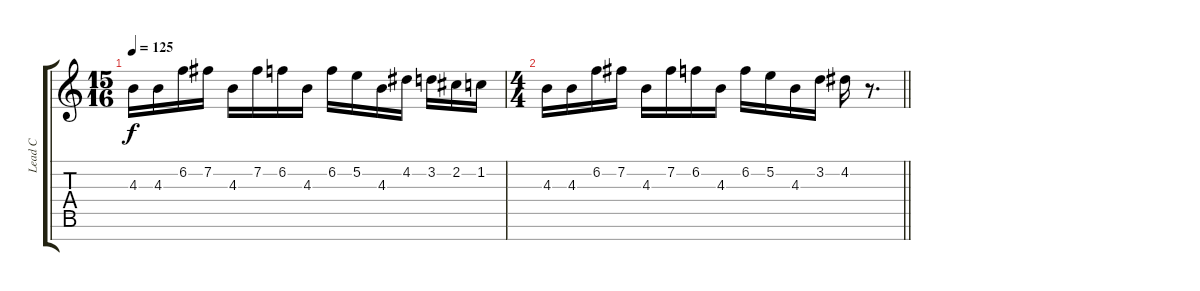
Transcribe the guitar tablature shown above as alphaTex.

\track ("Lead C" "Lead C") {instrument overdrivenguitar}
\staff {score tabs}
\tuning (E4 B3 G3 D3 A2 E2 B1) {hide}
\ts (15 16)
\tempo 125
\clef g2
\ks c
4.3.16{dy f} 4.3.16 6.2.16 7.2.16 4.3.16 7.2.16 6.2.16 4.3.16 6.2.16 5.2.16 4.3.16 4.2.16 3.2.16 2.2.16 1.2.16 |
\ts (4 4)
\barLineRight lightlight
4.3.16 4.3.16 6.2.16 7.2.16 4.3.16 7.2.16 6.2.16 4.3.16 6.2.16 5.2.16 4.3.16 3.2.16 4.2.16 r.8{d}
